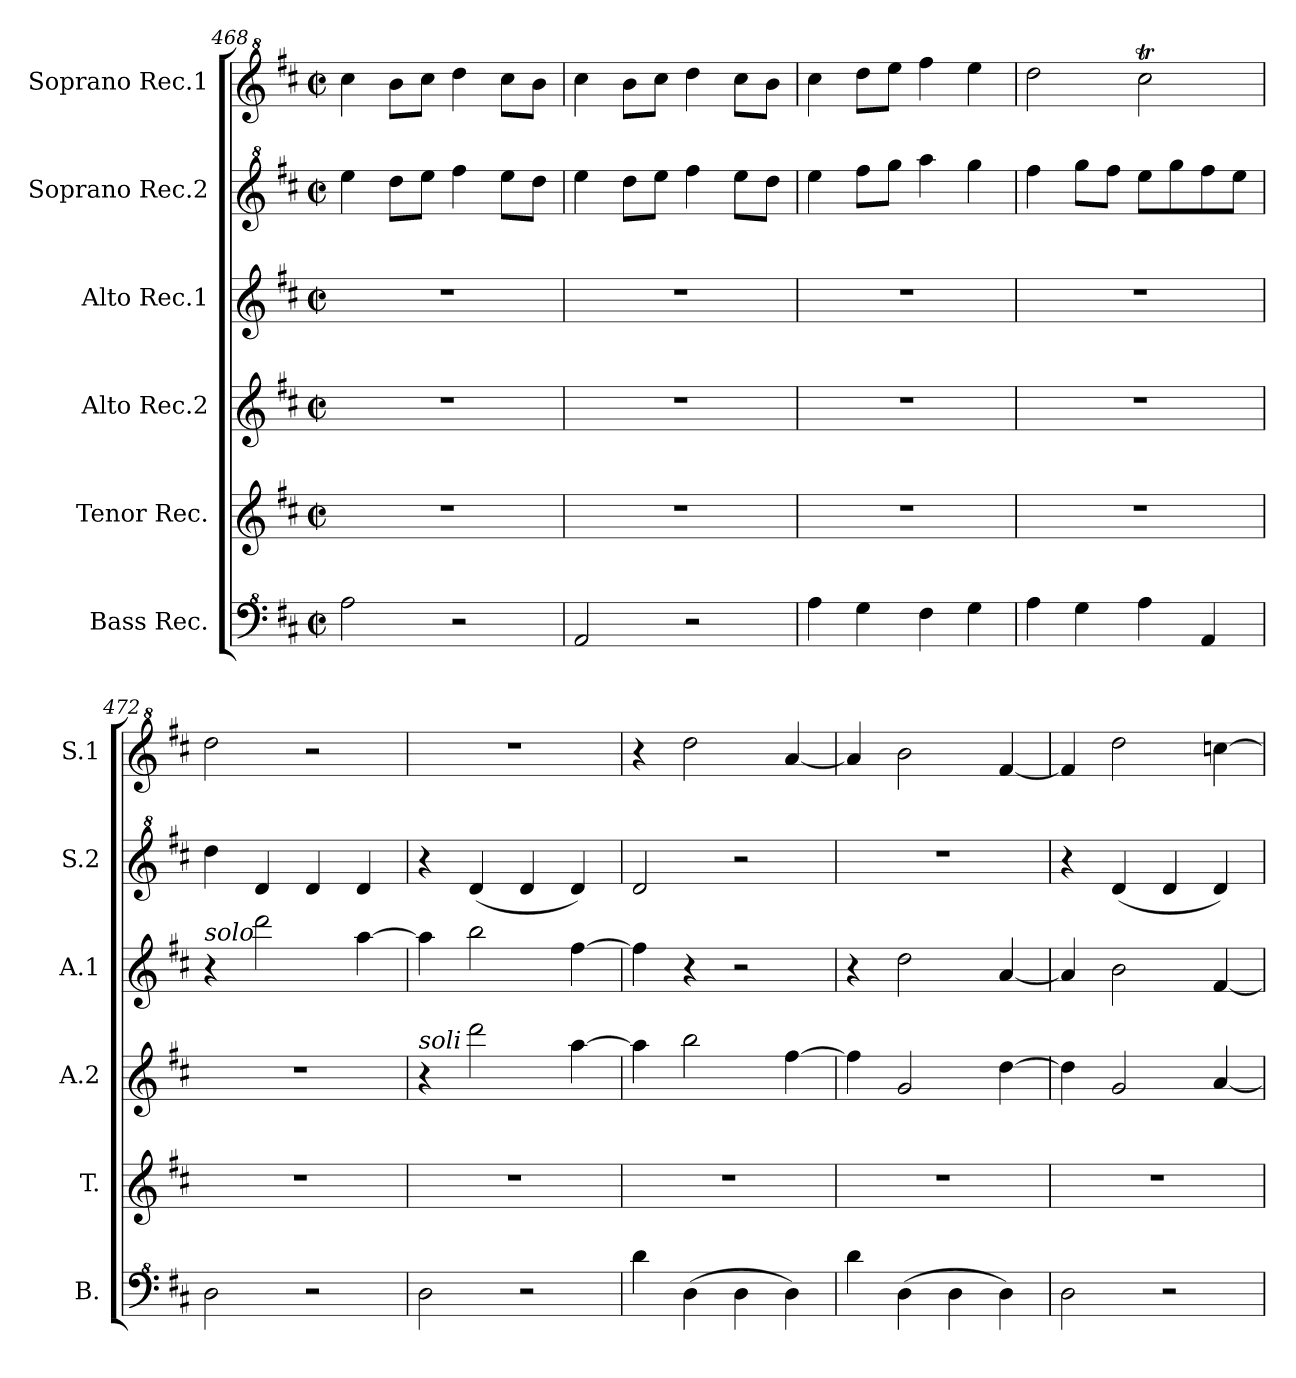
**kern	**kern	**kern	**kern	**kern	**kern
*part6	*part5	*part4	*part3	*part2	*part1
*staff6	*staff5	*staff4	*staff3	*staff2	*staff1
*I"Bass Rec.	*I"Tenor Rec.	*I"Alto Rec.2	*I"Alto Rec.1	*I"Soprano Rec.2	*I"Soprano Rec.1
*I'B.	*I'T.	*I'A.2	*I'A.1	*I'S.2	*I'S.1
*clefF^4	*clefG2	*clefG2	*clefG2	*clefG^2	*clefG^2
*k[f#c#]	*k[f#c#]	*k[f#c#]	*k[f#c#]	*k[f#c#]	*k[f#c#]
*D:	*D:	*D:	*D:	*D:	*D:
*M2/2	*M2/2	*M2/2	*M2/2	*M2/2	*M2/2
*met(c|)	*met(c|)	*met(c|)	*met(c|)	*met(c|)	*met(c|)
=468	=468	=468	=468	=468	=468
2a\	1r	1r	1r	4eee\	4ccc#\
.	.	.	.	8ddd\L	8bb\L
.	.	.	.	8eee\J	8ccc#\J
2r	.	.	.	4fff#\	4ddd\
.	.	.	.	8eee\L	8ccc#\L
.	.	.	.	8ddd\J	8bb\J
!!LO:LB:g=z
=469	=469	=469	=469	=469	=469
2A/	1r	1r	1r	4eee\	4ccc#\
.	.	.	.	8ddd\L	8bb\L
.	.	.	.	8eee\J	8ccc#\J
2r	.	.	.	4fff#\	4ddd\
.	.	.	.	8eee\L	8ccc#\L
.	.	.	.	8ddd\J	8bb\J
=470	=470	=470	=470	=470	=470
4a\	1r	1r	1r	4eee\	4ccc#\
4g\	.	.	.	8fff#\L	8ddd\L
.	.	.	.	8ggg\J	8eee\J
4f#\	.	.	.	4aaa\	4fff#\
4g\	.	.	.	4ggg\	4eee\
=471	=471	=471	=471	=471	=471
4a\	1r	1r	1r	4fff#\	2ddd\
4g\	.	.	.	8ggg\L	.
.	.	.	.	8fff#\J	.
4a\	.	.	.	8eee\L	2ccc#t\
.	.	.	.	8ggg\	.
4A/	.	.	.	8fff#\	.
.	.	.	.	8eee\J	.
=472	=472	=472	=472	=472	=472
!	!	!	!LO:TX:a:i:t=solo	!	!
2d\	1r	1r	4r	4ddd\	2ddd\
.	.	.	2ddd\	4dd/	.
2r	.	.	.	4dd/	2r
.	.	.	[4aa\	4dd/	.
=473	=473	=473	=473	=473	=473
!	!	!LO:TX:a:i:t=soli	!	!	!
2d\	1r	4r	4aa\]	4r	1r
.	.	2ddd\	2bb\	(4dd/	.
2r	.	.	.	4dd/	.
.	.	[4aa\	[4ff#\	4dd/)	.
=474	=474	=474	=474	=474	=474
4dd\	1r	4aa\]	4ff#\]	2dd/	4r
(4d\	.	2bb\	4r	.	2ddd\
4d\	.	.	2r	2r	.
4d\)	.	[4ff#\	.	.	[4aa/
=475	=475	=475	=475	=475	=475
4dd\	1r	4ff#\]	4r	1r	4aa/]
(4d\	.	2g/	2dd\	.	2bb\
4d\	.	.	.	.	.
4d\)	.	[4dd\	[4a/	.	[4ff#/
=476	=476	=476	=476	=476	=476
2d\	1r	4dd\]	4a/]	4r	4ff#/]
.	.	2g/	2b\	(4dd/	2ddd\
2r	.	.	.	4dd/	.
.	.	[4a/	[4f#/	4dd/)	[4cccn\
=	=	=	=	=	=
*-	*-	*-	*-	*-	*-
